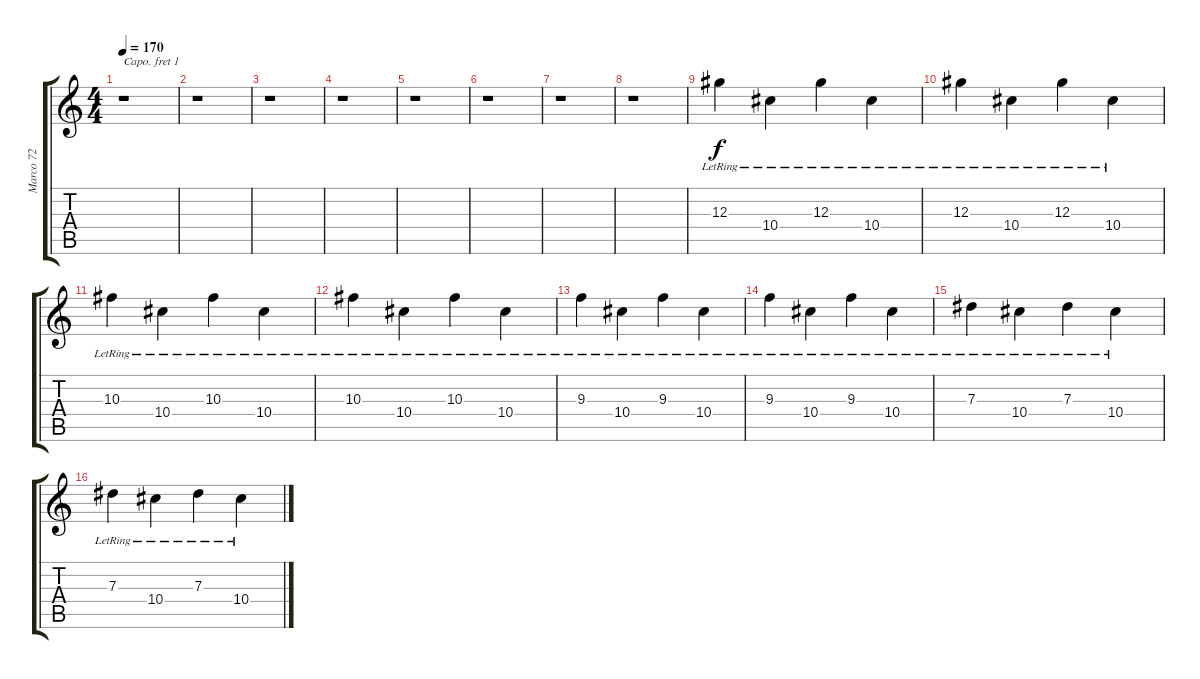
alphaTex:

\track ("Marco 72" "Marco 72") {instrument electricguitarclean}
\staff {score tabs}
\capo 1
\tuning (E4 B3 G3 D3 A2 E2) {hide}
\ts (4 4)
\tempo 170
\clef g2
\ks c
r.1{dy f} |
r.1 |
r.1 |
r.1 |
r.1 |
r.1 |
r.1 |
r.1 |
12.3{lr}.4{txt ""} 10.4{lr}.4 12.3{lr}.4 10.4{lr}.4 |
12.3{lr}.4 10.4{lr}.4 12.3{lr}.4 10.4{lr}.4 |
10.3{lr}.4 10.4{lr}.4 10.3{lr}.4 10.4{lr}.4 |
10.3{lr}.4 10.4{lr}.4 10.3{lr}.4 10.4{lr}.4 |
9.3{lr}.4 10.4{lr}.4 9.3{lr}.4 10.4{lr}.4 |
9.3{lr}.4 10.4{lr}.4 9.3{lr}.4 10.4{lr}.4 |
7.3{lr}.4 10.4{lr}.4 7.3{lr}.4 10.4{lr}.4 |
7.3{lr}.4 10.4{lr}.4 7.3{lr}.4 10.4{lr}.4
